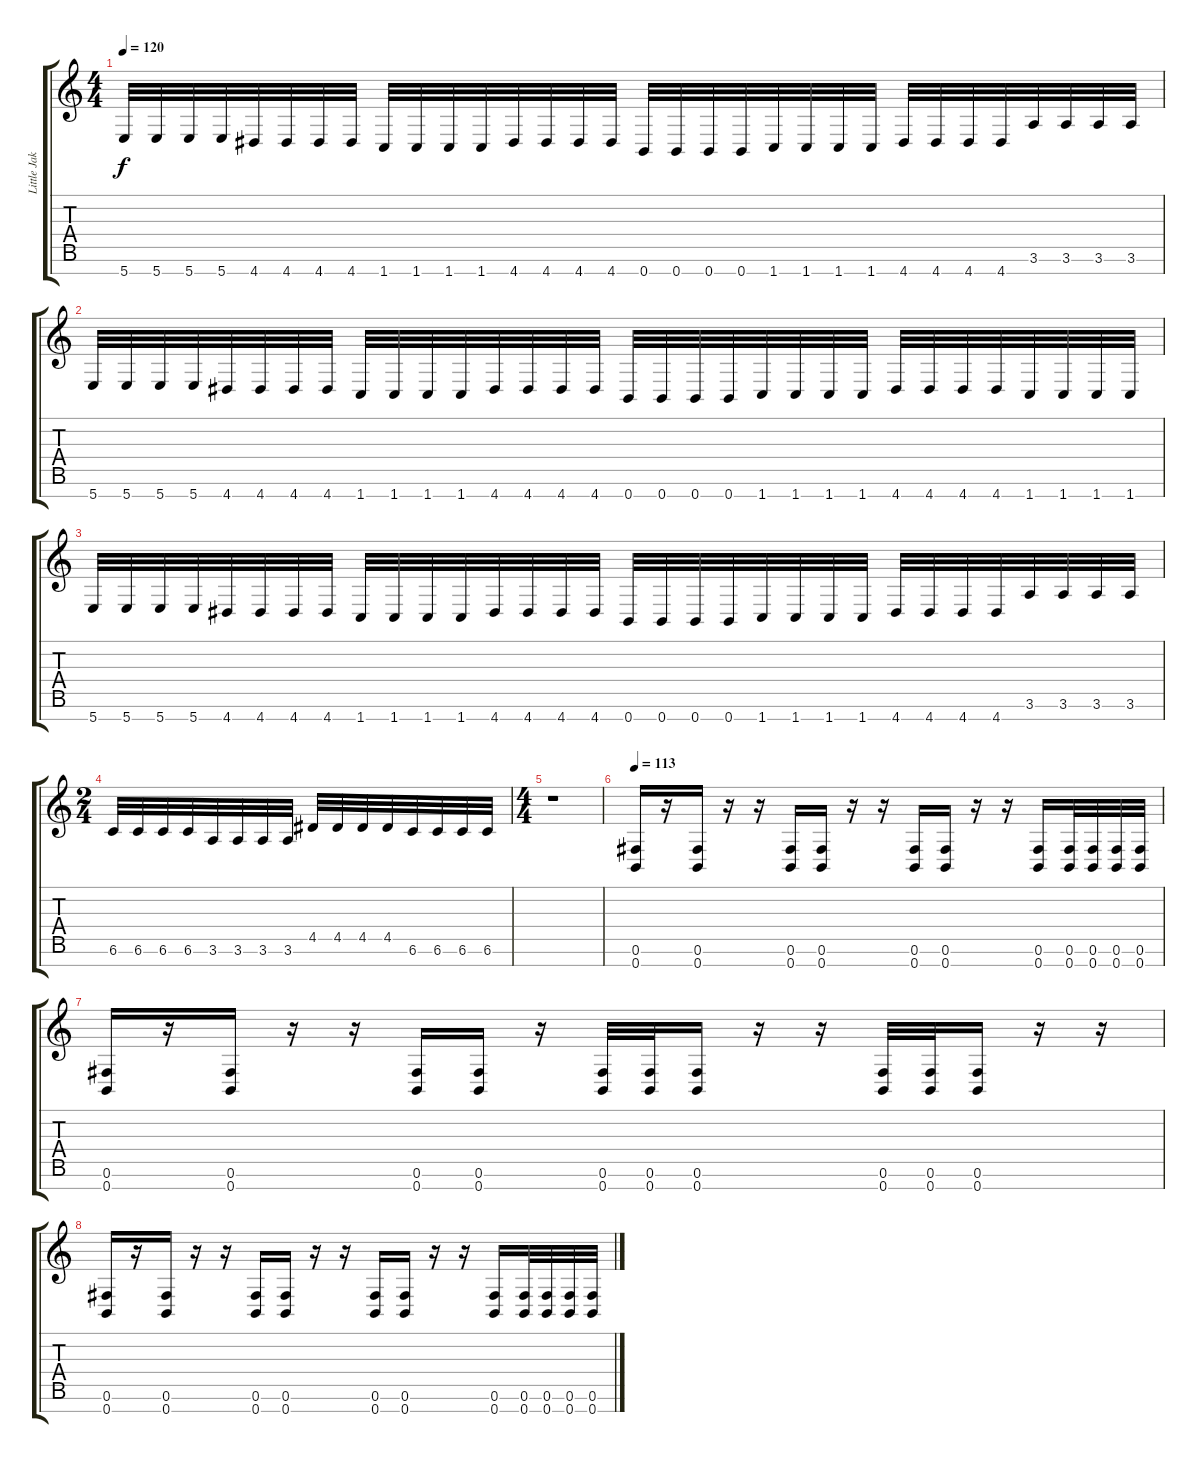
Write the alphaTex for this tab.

\track ("Little Jake" "Little Jak") {instrument distortionguitar}
\staff {score tabs}
\tuning (Gb4 Db4 A3 E3 B2 Gb2 B1) {hide}
\ts (4 4)
\tempo 120
\clef g2
\ks c
5.7.32{dy f} 5.7.32 5.7.32 5.7.32 4.7.32 4.7.32 4.7.32 4.7.32 1.7.32 1.7.32 1.7.32 1.7.32 4.7.32 4.7.32 4.7.32 4.7.32 0.7.32 0.7.32 0.7.32 0.7.32 1.7.32 1.7.32 1.7.32 1.7.32 4.7.32 4.7.32 4.7.32 4.7.32 3.6.32 3.6.32 3.6.32 3.6.32 |
5.7.32 5.7.32 5.7.32 5.7.32 4.7.32 4.7.32 4.7.32 4.7.32 1.7.32 1.7.32 1.7.32 1.7.32 4.7.32 4.7.32 4.7.32 4.7.32 0.7.32 0.7.32 0.7.32 0.7.32 1.7.32 1.7.32 1.7.32 1.7.32 4.7.32 4.7.32 4.7.32 4.7.32 1.7.32 1.7.32 1.7.32 1.7.32 |
5.7.32 5.7.32 5.7.32 5.7.32 4.7.32 4.7.32 4.7.32 4.7.32 1.7.32 1.7.32 1.7.32 1.7.32 4.7.32 4.7.32 4.7.32 4.7.32 0.7.32 0.7.32 0.7.32 0.7.32 1.7.32 1.7.32 1.7.32 1.7.32 4.7.32 4.7.32 4.7.32 4.7.32 3.6.32 3.6.32 3.6.32 3.6.32 |
\ts (2 4)
6.6.32 6.6.32 6.6.32 6.6.32 3.6.32 3.6.32 3.6.32 3.6.32 4.5.32 4.5.32 4.5.32 4.5.32 6.6.32 6.6.32 6.6.32 6.6.32 |
\ts (4 4)
r.1 |
\tempo 113
(0.6 0.7).16 r.16 (0.6 0.7).16 r.16 r.16 (0.6 0.7).16 (0.6 0.7).16 r.16 r.16 (0.6 0.7).16 (0.6 0.7).16 r.16 r.16 (0.6 0.7).16 (0.6 0.7).32 (0.6 0.7).32 (0.6 0.7).32 (0.6 0.7).32 |
(0.6 0.7).16 r.16 (0.6 0.7).16 r.16 r.16 (0.6 0.7).16 (0.6 0.7).16 r.16 (0.6 0.7).32 (0.6 0.7).32 (0.6 0.7).16 r.16 r.16 (0.6 0.7).32 (0.6 0.7).32 (0.6 0.7).16 r.16 r.16 |
(0.6 0.7).16 r.16 (0.6 0.7).16 r.16 r.16 (0.6 0.7).16 (0.6 0.7).16 r.16 r.16 (0.6 0.7).16 (0.6 0.7).16 r.16 r.16 (0.6 0.7).16 (0.6 0.7).32 (0.6 0.7).32 (0.6 0.7).32 (0.6 0.7).32
